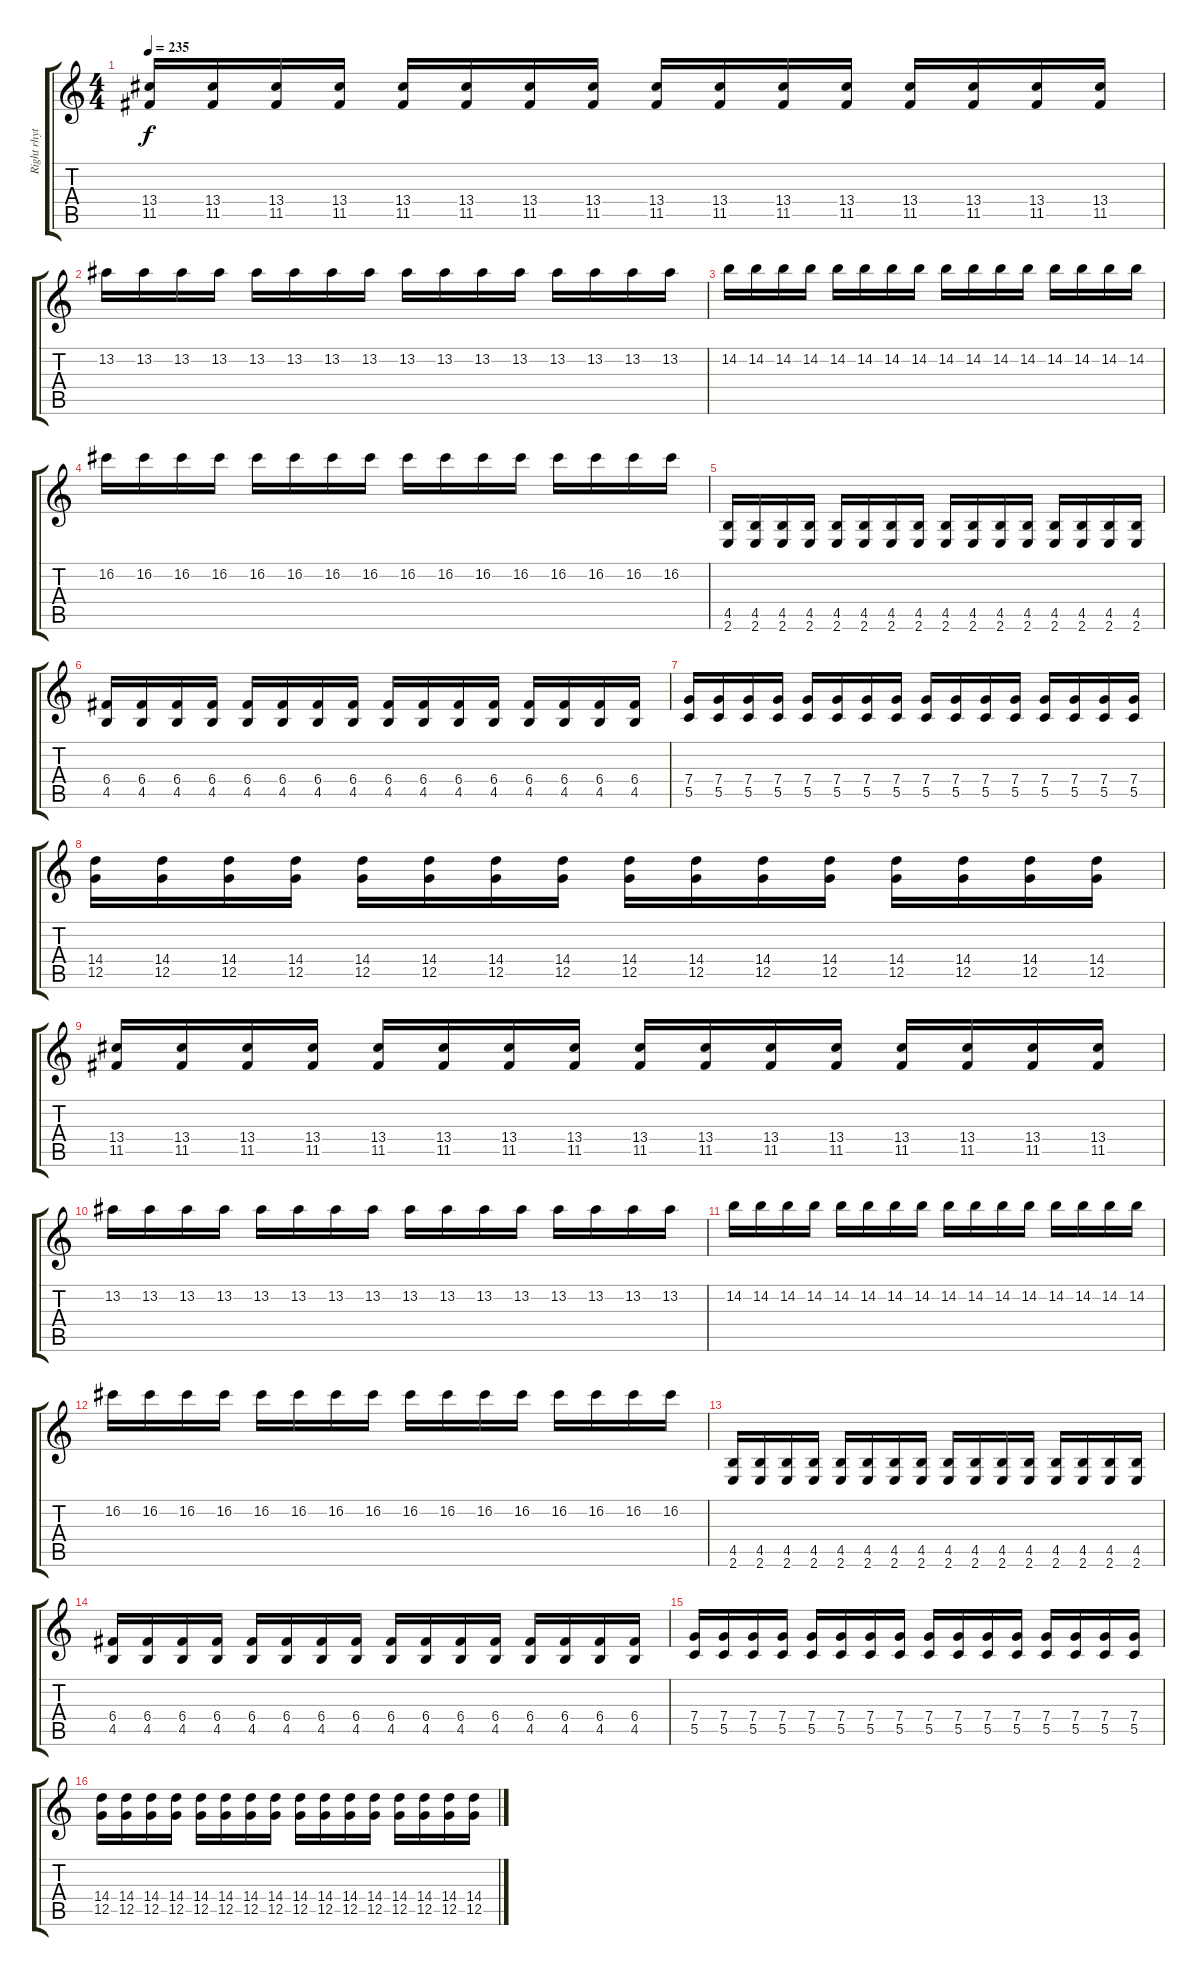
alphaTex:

\track ("Right rhythm" "Right rhyt") {instrument overdrivenguitar}
\staff {score tabs}
\tuning (D4 A3 F3 C3 G2 D2) {hide}
\ts (4 4)
\tempo 235
\clef g2
\ks c
(13.4 11.5).16{dy f} (13.4 11.5).16 (13.4 11.5).16 (13.4 11.5).16 (13.4 11.5).16 (13.4 11.5).16 (13.4 11.5).16 (13.4 11.5).16 (13.4 11.5).16 (13.4 11.5).16 (13.4 11.5).16 (13.4 11.5).16 (13.4 11.5).16 (13.4 11.5).16 (13.4 11.5).16 (13.4 11.5).16 |
13.2.16 13.2.16 13.2.16 13.2.16 13.2.16 13.2.16 13.2.16 13.2.16 13.2.16 13.2.16 13.2.16 13.2.16 13.2.16 13.2.16 13.2.16 13.2.16 |
14.2.16 14.2.16 14.2.16 14.2.16 14.2.16 14.2.16 14.2.16 14.2.16 14.2.16 14.2.16 14.2.16 14.2.16 14.2.16 14.2.16 14.2.16 14.2.16 |
16.2.16 16.2.16 16.2.16 16.2.16 16.2.16 16.2.16 16.2.16 16.2.16 16.2.16 16.2.16 16.2.16 16.2.16 16.2.16 16.2.16 16.2.16 16.2.16 |
(4.5 2.6).16 (4.5 2.6).16 (4.5 2.6).16 (4.5 2.6).16 (4.5 2.6).16 (4.5 2.6).16 (4.5 2.6).16 (4.5 2.6).16 (4.5 2.6).16 (4.5 2.6).16 (4.5 2.6).16 (4.5 2.6).16 (4.5 2.6).16 (4.5 2.6).16 (4.5 2.6).16 (4.5 2.6).16 |
(6.4 4.5).16 (6.4 4.5).16 (6.4 4.5).16 (6.4 4.5).16 (6.4 4.5).16 (6.4 4.5).16 (6.4 4.5).16 (6.4 4.5).16 (6.4 4.5).16 (6.4 4.5).16 (6.4 4.5).16 (6.4 4.5).16 (6.4 4.5).16 (6.4 4.5).16 (6.4 4.5).16 (6.4 4.5).16 |
(7.4 5.5).16 (7.4 5.5).16 (7.4 5.5).16 (7.4 5.5).16 (7.4 5.5).16 (7.4 5.5).16 (7.4 5.5).16 (7.4 5.5).16 (7.4 5.5).16 (7.4 5.5).16 (7.4 5.5).16 (7.4 5.5).16 (7.4 5.5).16 (7.4 5.5).16 (7.4 5.5).16 (7.4 5.5).16 |
(14.4 12.5).16 (14.4 12.5).16 (14.4 12.5).16 (14.4 12.5).16 (14.4 12.5).16 (14.4 12.5).16 (14.4 12.5).16 (14.4 12.5).16 (14.4 12.5).16 (14.4 12.5).16 (14.4 12.5).16 (14.4 12.5).16 (14.4 12.5).16 (14.4 12.5).16 (14.4 12.5).16 (14.4 12.5).16 |
(13.4 11.5).16 (13.4 11.5).16 (13.4 11.5).16 (13.4 11.5).16 (13.4 11.5).16 (13.4 11.5).16 (13.4 11.5).16 (13.4 11.5).16 (13.4 11.5).16 (13.4 11.5).16 (13.4 11.5).16 (13.4 11.5).16 (13.4 11.5).16 (13.4 11.5).16 (13.4 11.5).16 (13.4 11.5).16 |
13.2.16 13.2.16 13.2.16 13.2.16 13.2.16 13.2.16 13.2.16 13.2.16 13.2.16 13.2.16 13.2.16 13.2.16 13.2.16 13.2.16 13.2.16 13.2.16 |
14.2.16 14.2.16 14.2.16 14.2.16 14.2.16 14.2.16 14.2.16 14.2.16 14.2.16 14.2.16 14.2.16 14.2.16 14.2.16 14.2.16 14.2.16 14.2.16 |
16.2.16 16.2.16 16.2.16 16.2.16 16.2.16 16.2.16 16.2.16 16.2.16 16.2.16 16.2.16 16.2.16 16.2.16 16.2.16 16.2.16 16.2.16 16.2.16 |
(4.5 2.6).16 (4.5 2.6).16 (4.5 2.6).16 (4.5 2.6).16 (4.5 2.6).16 (4.5 2.6).16 (4.5 2.6).16 (4.5 2.6).16 (4.5 2.6).16 (4.5 2.6).16 (4.5 2.6).16 (4.5 2.6).16 (4.5 2.6).16 (4.5 2.6).16 (4.5 2.6).16 (4.5 2.6).16 |
(6.4 4.5).16 (6.4 4.5).16 (6.4 4.5).16 (6.4 4.5).16 (6.4 4.5).16 (6.4 4.5).16 (6.4 4.5).16 (6.4 4.5).16 (6.4 4.5).16 (6.4 4.5).16 (6.4 4.5).16 (6.4 4.5).16 (6.4 4.5).16 (6.4 4.5).16 (6.4 4.5).16 (6.4 4.5).16 |
(7.4 5.5).16 (7.4 5.5).16 (7.4 5.5).16 (7.4 5.5).16 (7.4 5.5).16 (7.4 5.5).16 (7.4 5.5).16 (7.4 5.5).16 (7.4 5.5).16 (7.4 5.5).16 (7.4 5.5).16 (7.4 5.5).16 (7.4 5.5).16 (7.4 5.5).16 (7.4 5.5).16 (7.4 5.5).16 |
(14.4 12.5).16 (14.4 12.5).16 (14.4 12.5).16 (14.4 12.5).16 (14.4 12.5).16 (14.4 12.5).16 (14.4 12.5).16 (14.4 12.5).16 (14.4 12.5).16 (14.4 12.5).16 (14.4 12.5).16 (14.4 12.5).16 (14.4 12.5).16 (14.4 12.5).16 (14.4 12.5).16 (14.4 12.5).16
